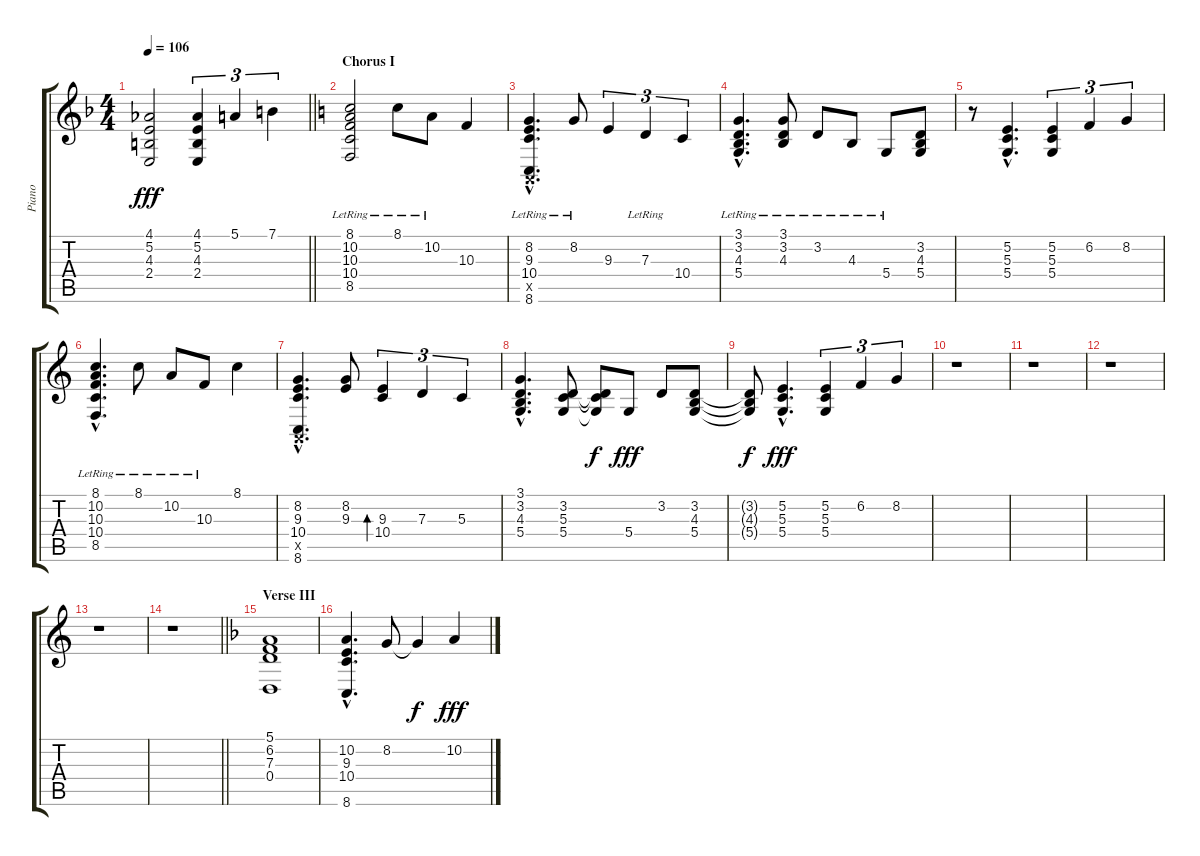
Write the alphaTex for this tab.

\track ("Piano" "Piano") {instrument acousticgrandpiano}
\staff {score tabs}
\tuning (E4 B3 G3 D3 A2 E2) {hide}
\ts (4 4)
\tempo 106
\clef g2
\barLineRight lightlight
\ks f
(4.1 5.2 4.3 2.4).2{dy fff} (4.1 5.2 4.3 2.4).4{tu (3 2)} 5.1.4{tu (3 2)} 7.1.4{tu (3 2)} |
\section ("" "Chorus I")
\ks c
(8.1{lr} 10.2{lr} 10.3{lr} 10.4{lr} 8.5{lr}).2 8.1{lr}.8 10.2{lr}.8 10.3.4 |
(8.2{hac} 9.3{hac lr} 10.4{hac lr} 0.5{hac x} 8.6{hac lr}).4{d} 8.2{lr}.8 9.3.4{tu (3 2)} 7.3{lr}.4{tu (3 2)} 10.4.4{tu (3 2)} |
(3.1{hac} 3.2{hac} 4.3{hac} 5.4{hac lr}).4{d} (3.1{lr} 3.2 4.3{lr}).8 3.2{lr}.8 4.3{lr}.8 5.4{lr}.8 (3.2 4.3 5.4).8 |
r.8 (5.2{hac} 5.3{hac} 5.4{hac}).4{d} (5.2 5.3 5.4).4{tu (3 2)} 6.2.4{tu (3 2)} 8.2.4{tu (3 2)} |
(8.1{hac lr} 10.2{hac lr} 10.3{hac lr} 10.4{hac lr} 8.5{hac lr}).4{d} 8.1{lr}.8 10.2{lr}.8 10.3{lr}.8 8.1.4 |
(8.2{hac} 9.3{hac} 10.4{hac} 0.5{hac x} 8.6{hac}).4{d} (8.2 9.3).8 (9.3 10.4).4{tu (3 2) bd 240} 7.3.4{tu (3 2)} 5.3.4{tu (3 2)} |
(3.1{hac} 3.2{hac} 4.3{hac} 5.4{hac}).4{d} (3.2 5.3 5.4).8 (3.2{t} 5.3{t} 5.4{t}).8{dy f} 5.4.8{dy fff} 3.2.8 (3.2 4.3 5.4).8 |
(3.2{t} 4.3{t} 5.4{t}).8{dy f} (5.2{hac} 5.3{hac} 5.4{hac}).4{d dy fff} (5.2 5.3 5.4).4{tu (3 2)} 6.2.4{tu (3 2)} 8.2.4{tu (3 2)} |
r.1 |
r.1 |
r.1 |
r.1 |
\barLineRight lightlight
r.1 |
\section ("" "Verse III")
\ks f
(5.1 6.2 7.3 0.4).1 |
(10.2{hac} 9.3{hac} 10.4{hac} 8.6{hac}).4{d} 8.2.8 8.2{t}.4{dy f} 10.2.4{dy fff}
